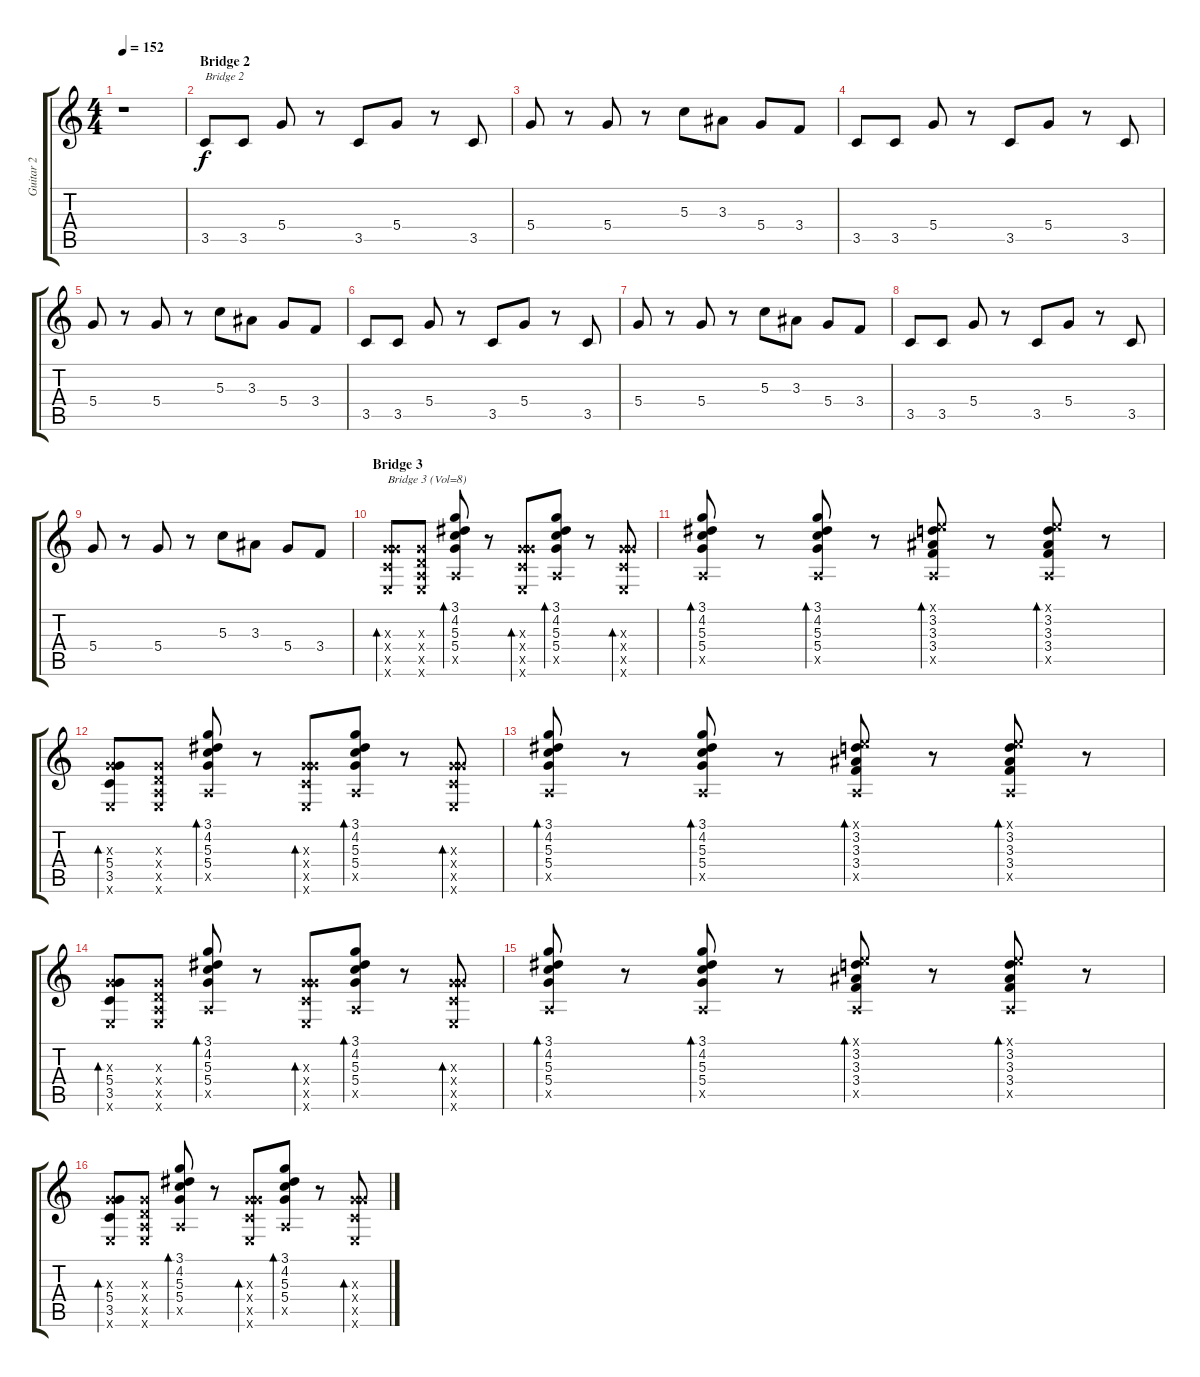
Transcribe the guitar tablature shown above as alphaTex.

\track ("Guitar 2" "Guitar 2") {instrument overdrivenguitar}
\staff {score tabs}
\tuning (E4 B3 G3 D3 A2 E2) {hide}
\ts (4 4)
\tempo 152
\clef g2
\ks c
r.1{dy f} |
\section ("" "Bridge 2")
3.5.8{txt "Bridge 2"} 3.5.8 5.4.8 r.8 3.5.8 5.4.8 r.8 3.5.8 |
5.4.8 r.8 5.4.8 r.8 5.3.8 3.3.8 5.4.8 3.4.8 |
3.5.8 3.5.8 5.4.8 r.8 3.5.8 5.4.8 r.8 3.5.8 |
5.4.8 r.8 5.4.8 r.8 5.3.8 3.3.8 5.4.8 3.4.8 |
3.5.8 3.5.8 5.4.8 r.8 3.5.8 5.4.8 r.8 3.5.8 |
5.4.8 r.8 5.4.8 r.8 5.3.8 3.3.8 5.4.8 3.4.8 |
3.5.8 3.5.8 5.4.8 r.8 3.5.8 5.4.8 r.8 3.5.8 |
5.4.8 r.8 5.4.8 r.8 5.3.8 3.3.8 5.4.8 3.4.8 |
\section ("" "Bridge 3")
(0.3{x} 5.4{x} 3.5{x} 0.6{x}).8{bd 30 txt "Bridge 3 (Vol=8)" volume 8} (0.3{x} 0.4{x} 0.5{x} 0.6{x}).8 (3.1 4.2 5.3 5.4 0.5{x}).8{bd 30} r.8 (0.3{x} 5.4{x} 3.5{x} 0.6{x}).8{bd 30} (3.1 4.2 5.3 5.4 0.5{x}).8{bd 30} r.8 (0.3{x} 5.4{x} 3.5{x} 0.6{x}).8{bd 30} |
(3.1 4.2 5.3 5.4 0.5{x}).8{bd 30} r.8 (3.1 4.2 5.3 5.4 0.5{x}).8{bd 30} r.8 (0.1{x} 3.2 3.3 3.4 0.5{x}).8{bd 30} r.8 (0.1{x} 3.2 3.3 3.4 0.5{x}).8{bd 30} r.8 |
(0.3{x} 5.4 3.5 0.6{x}).8{bd 30} (0.3{x} 0.4{x} 0.5{x} 0.6{x}).8 (3.1 4.2 5.3 5.4 0.5{x}).8{bd 30} r.8 (0.3{x} 5.4{x} 3.5{x} 0.6{x}).8{bd 30} (3.1 4.2 5.3 5.4 0.5{x}).8{bd 30} r.8 (0.3{x} 5.4{x} 3.5{x} 0.6{x}).8{bd 30} |
(3.1 4.2 5.3 5.4 0.5{x}).8{bd 30} r.8 (3.1 4.2 5.3 5.4 0.5{x}).8{bd 30} r.8 (0.1{x} 3.2 3.3 3.4 0.5{x}).8{bd 30} r.8 (0.1{x} 3.2 3.3 3.4 0.5{x}).8{bd 30} r.8 |
(0.3{x} 5.4 3.5 0.6{x}).8{bd 30} (0.3{x} 0.4{x} 0.5{x} 0.6{x}).8 (3.1 4.2 5.3 5.4 0.5{x}).8{bd 30} r.8 (0.3{x} 5.4{x} 3.5{x} 0.6{x}).8{bd 30} (3.1 4.2 5.3 5.4 0.5{x}).8{bd 30} r.8 (0.3{x} 5.4{x} 3.5{x} 0.6{x}).8{bd 30} |
(3.1 4.2 5.3 5.4 0.5{x}).8{bd 30} r.8 (3.1 4.2 5.3 5.4 0.5{x}).8{bd 30} r.8 (0.1{x} 3.2 3.3 3.4 0.5{x}).8{bd 30} r.8 (0.1{x} 3.2 3.3 3.4 0.5{x}).8{bd 30} r.8 |
(0.3{x} 5.4 3.5 0.6{x}).8{bd 30} (0.3{x} 0.4{x} 0.5{x} 0.6{x}).8 (3.1 4.2 5.3 5.4 0.5{x}).8{bd 30} r.8 (0.3{x} 5.4{x} 3.5{x} 0.6{x}).8{bd 30} (3.1 4.2 5.3 5.4 0.5{x}).8{bd 30} r.8 (0.3{x} 5.4{x} 3.5{x} 0.6{x}).8{bd 30}
